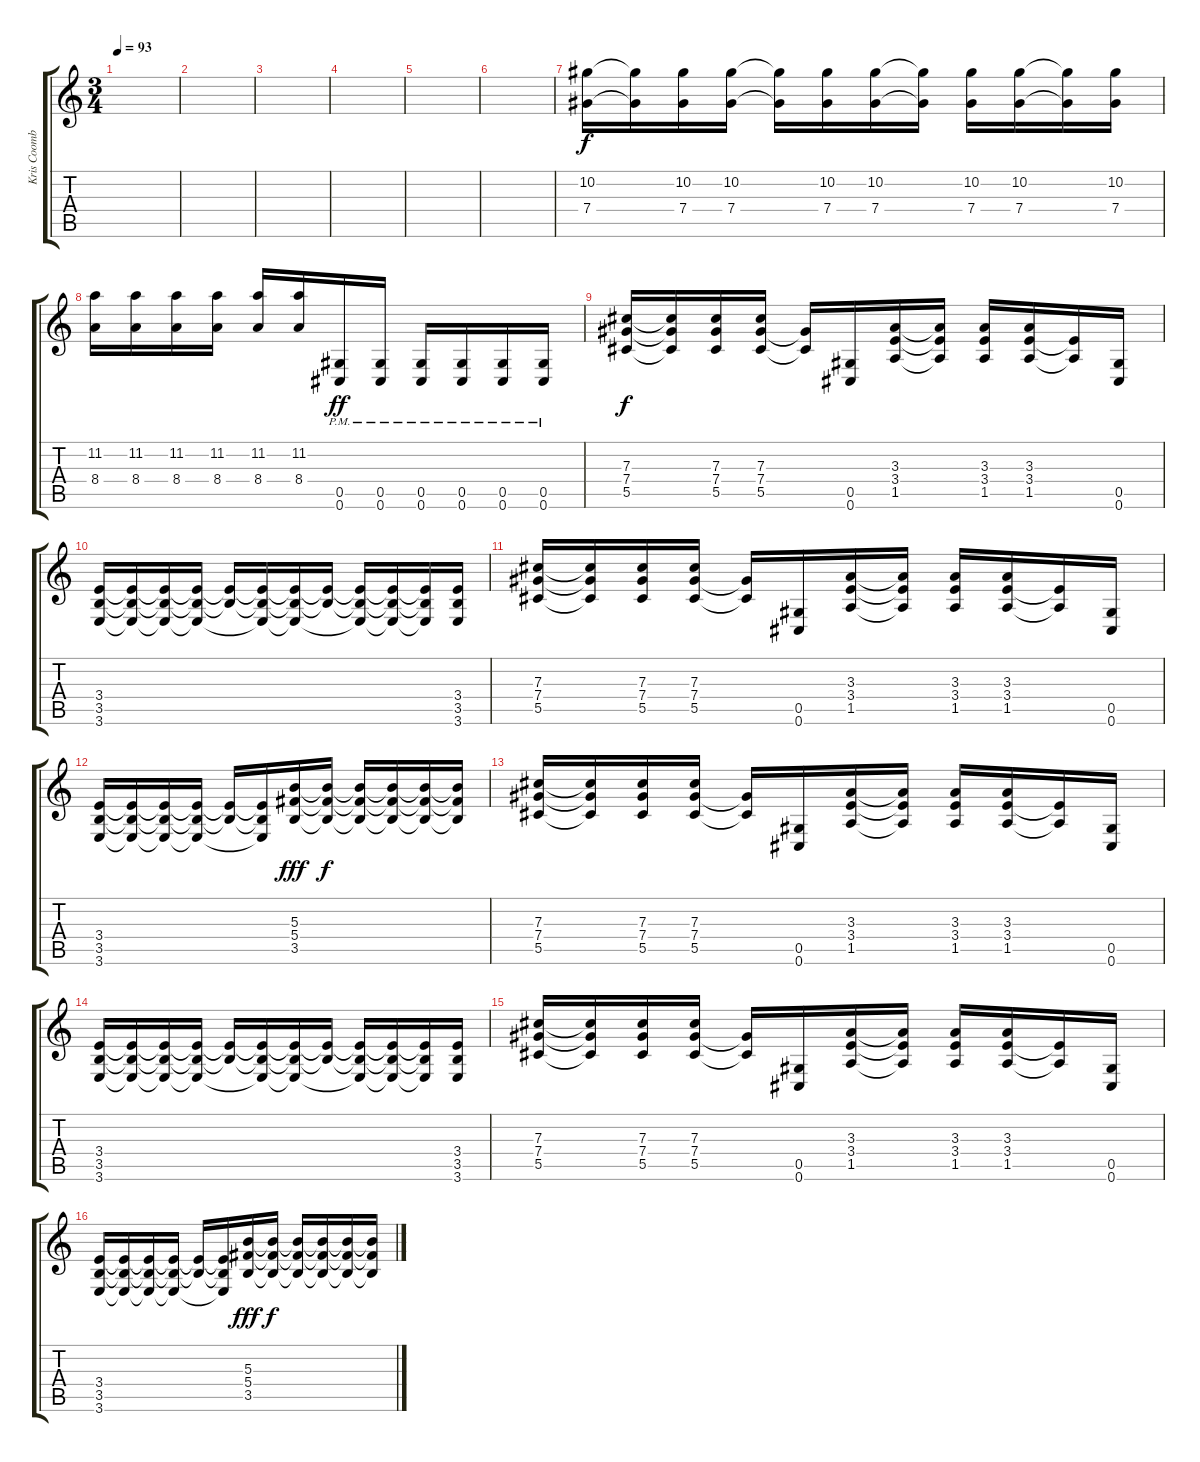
\track ("Kris Coombs" "Kris Coomb") {instrument distortionguitar}
\staff {score tabs}
\tuning (Eb4 Bb3 Gb3 Db3 Ab2 Db2) {hide}
\ts (3 4)
\tempo 93
\clef g2
\ks c
|
|
|
|
|
|
(10.2 7.4).16 (10.2{t} 7.4{t}).16 (10.2 7.4).16 (10.2 7.4).16 (10.2{t} 7.4{t}).16 (10.2 7.4).16 (10.2 7.4).16 (10.2{t} 7.4{t}).16 (10.2 7.4).16 (10.2 7.4).16 (10.2{t} 7.4{t}).16 (10.2 7.4).16 |
(11.2 8.4).16 (11.2 8.4).16 (11.2 8.4).16 (11.2 8.4).16 (11.2 8.4).16 (11.2 8.4).16 (0.5{pm} 0.6{pm}).16{dy ff} (0.5{pm} 0.6{pm}).16 (0.5{pm} 0.6{pm}).16 (0.5{pm} 0.6{pm}).16 (0.5{pm} 0.6{pm}).16 (0.5{pm} 0.6{pm}).16 |
(7.3 7.4 5.5).16{dy f} (7.3{t} 7.4{t} 5.5{t}).16 (7.3 7.4 5.5).16 (7.3 7.4 5.5).16 (7.4{t} 5.5{t}).16 (0.5 0.6).16 (3.3 3.4 1.5).16 (3.3{t} 3.4{t} 1.5{t}).16 (3.3 3.4 1.5).16 (3.3 3.4 1.5).16 (3.4{t} 1.5{t}).16 (0.5 0.6).16 |
(3.4 3.5 3.6).16 (3.4{t} 3.5{t} 3.6{t}).16 (3.4{t} 3.5{t} 3.6{t}).16 (3.4{t} 3.5{t} 3.6{t}).16 (3.4{t} 3.5{t}).16 (3.4{t} 3.5{t} 3.6{t}).16 (3.4{t} 3.5{t} 3.6{t}).16 (3.4{t} 3.5{t}).16 (3.4{t} 3.5{t} 3.6{t}).16 (3.4{t} 3.5{t} 3.6{t}).16 (3.4{t} 3.5{t} 3.6{t}).16 (3.4 3.5 3.6).16 |
(7.3 7.4 5.5).16 (7.3{t} 7.4{t} 5.5{t}).16 (7.3 7.4 5.5).16 (7.3 7.4 5.5).16 (7.4{t} 5.5{t}).16 (0.5 0.6).16 (3.3 3.4 1.5).16 (3.3{t} 3.4{t} 1.5{t}).16 (3.3 3.4 1.5).16 (3.3 3.4 1.5).16 (3.4{t} 1.5{t}).16 (0.5 0.6).16 |
(3.4 3.5 3.6).16 (3.4{t} 3.5{t} 3.6{t}).16 (3.4{t} 3.5{t} 3.6{t}).16 (3.4{t} 3.5{t} 3.6{t}).16 (3.4{t} 3.5{t}).16 (3.4{t} 3.5{t} 3.6{t}).16 (5.3 5.4 3.5).16{dy fff} (5.3{t} 5.4{t} 3.5{t}).16{dy f} (5.3{t} 5.4{t} 3.5{t}).16 (5.3{t} 5.4{t} 3.5{t}).16 (5.3{t} 5.4{t} 3.5{t}).16 (5.3{t} 5.4{t} 3.5{t}).16 |
(7.3 7.4 5.5).16 (7.3{t} 7.4{t} 5.5{t}).16 (7.3 7.4 5.5).16 (7.3 7.4 5.5).16 (7.4{t} 5.5{t}).16 (0.5 0.6).16 (3.3 3.4 1.5).16 (3.3{t} 3.4{t} 1.5{t}).16 (3.3 3.4 1.5).16 (3.3 3.4 1.5).16 (3.4{t} 1.5{t}).16 (0.5 0.6).16 |
(3.4 3.5 3.6).16 (3.4{t} 3.5{t} 3.6{t}).16 (3.4{t} 3.5{t} 3.6{t}).16 (3.4{t} 3.5{t} 3.6{t}).16 (3.4{t} 3.5{t}).16 (3.4{t} 3.5{t} 3.6{t}).16 (3.4{t} 3.5{t} 3.6{t}).16 (3.4{t} 3.5{t}).16 (3.4{t} 3.5{t} 3.6{t}).16 (3.4{t} 3.5{t} 3.6{t}).16 (3.4{t} 3.5{t} 3.6{t}).16 (3.4 3.5 3.6).16 |
(7.3 7.4 5.5).16 (7.3{t} 7.4{t} 5.5{t}).16 (7.3 7.4 5.5).16 (7.3 7.4 5.5).16 (7.4{t} 5.5{t}).16 (0.5 0.6).16 (3.3 3.4 1.5).16 (3.3{t} 3.4{t} 1.5{t}).16 (3.3 3.4 1.5).16 (3.3 3.4 1.5).16 (3.4{t} 1.5{t}).16 (0.5 0.6).16 |
(3.4 3.5 3.6).16 (3.4{t} 3.5{t} 3.6{t}).16 (3.4{t} 3.5{t} 3.6{t}).16 (3.4{t} 3.5{t} 3.6{t}).16 (3.4{t} 3.5{t}).16 (3.4{t} 3.5{t} 3.6{t}).16 (5.3 5.4 3.5).16{dy fff} (5.3{t} 5.4{t} 3.5{t}).16{dy f} (5.3{t} 5.4{t} 3.5{t}).16 (5.3{t} 5.4{t} 3.5{t}).16 (5.3{t} 5.4{t} 3.5{t}).16 (5.3{t} 5.4{t} 3.5{t}).16
